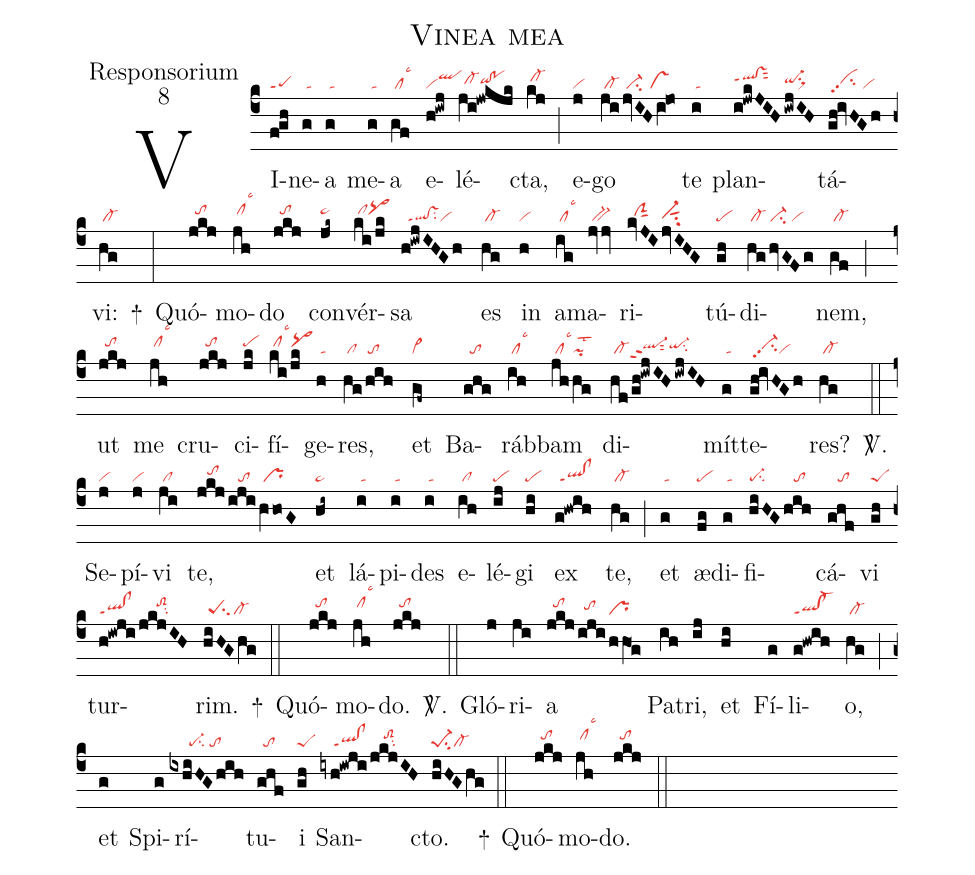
name:Vinea mea;
office-part:Responsorium;
mode:8;
nabc-lines:1;
%%
(c4)
VI(f!gh|peppt1)ne(g|/ta)a(g|/ta) me(g|/ta)a(gf|/cllsc3) e(h!iwj|viqlhj)lé(ji!jwkjk|//cl-hhqihh!pohh)cta,(kj|/cl-hi) (;)
e(j|vi)go(ji/jvIHiV!jo|/cl-//ci-//vs) te(i|/ta) plan(i!jwkJIH|qlhi!vshippt1sut2|/iwjIH|qi-hhsu1sux1)tá(gh!ivHGh|/vihhpp2su2/vi)vi:(hg|/cl-) +(:)
Quó(jkj|//tohi)mo(jh|/clhilsc3)do(jkj|//tohi) con(jk~|pe~hi)vér(ki/jk|/clhipq>hi)sa(h!iwjIHGh|//ql!vsppt1su2vi) es(hg|/cl-) in(h|vi) a(ig|/cllsc3)ma(jv/jv|/bv-)ri(kvJI|//clShhsut1|/jvIHG|vi-hgsut1su2)tú(gh|pe)di(hg/hvGFg|/cl-/ci-/vi)nem,(gf|/cl-) (;)
ut(jkj|//tohi) me(jh|/clhilsc3) cru(jkj|//tohi)ci(jk|pehi)fí(ki/jk|/clhilsc3pq>hi)ge(h|/ta)res,(hg/hih|/cl///to) et(gf~|cl~) Ba(ghg|//to)ráb(ih|/cllsc3)bam(jhhg|/cllsc3pilst2) di(hf/gh!iwjIHiwjIH|/cl-ql-hhppt2sut2qi-hhsu2)mít(g|/ta)te(gh!ivHGh|/vi-hhpp2su2vi)res?(hg|/cl-) <sp>V/</sp>.(::)
Se(j|vi)pí(j|vi)vi(ji|/cl) te,(jkj|///tohi|/iji|///to|/hVhoG|/pr) et(hi~|pe~) lá(i|/ta)pi(i|/ta)des(i|/ta) e(ih|/cl)lé(ij|pe)gi(hi|pe) ex(g!hwih|/ql!clppt1) te,(hg|/cl-) (;)
et(g|/ta) æ(fg|pe)di(g|/ta)fi(hiHG|pe-su2|/hih|///to)cá(ghf|///to)vi(gh|peS) tur(h!iwji|ql!clppt1|/jkjIH|/////toS2hisu2)rim.(hiHGhg|/peSsu2cl-) +(::)
Quó(jkj|//tohi)mo(jh|/clhilsc3)do.(jkj|//tohi) <sp>V/</sp>.(::)
Gló(j)ri(ji)a(jkj|//tohi|/iji|//tohh|/hhO1g|pr) Pa(ih)tri,(ij) et(hi) Fí(g)li(g!hwih|ql!cl-ppt1)o,(hg|/cl-) (;)
et(g) Spi(g)rí(ixhiHGhih|//////pe-su2/to)tu(ghf|//to)i(gh|peS) San(iyh!iwji|////ql!clppt1|/jkjIH|////toS2hisu2)cto.(hiHGhg|pe-1su2cl-) +(::)
Quó(jkj|//tohi)mo(jh|/clhilsc3)do.(jkj|//tohi) (::)
